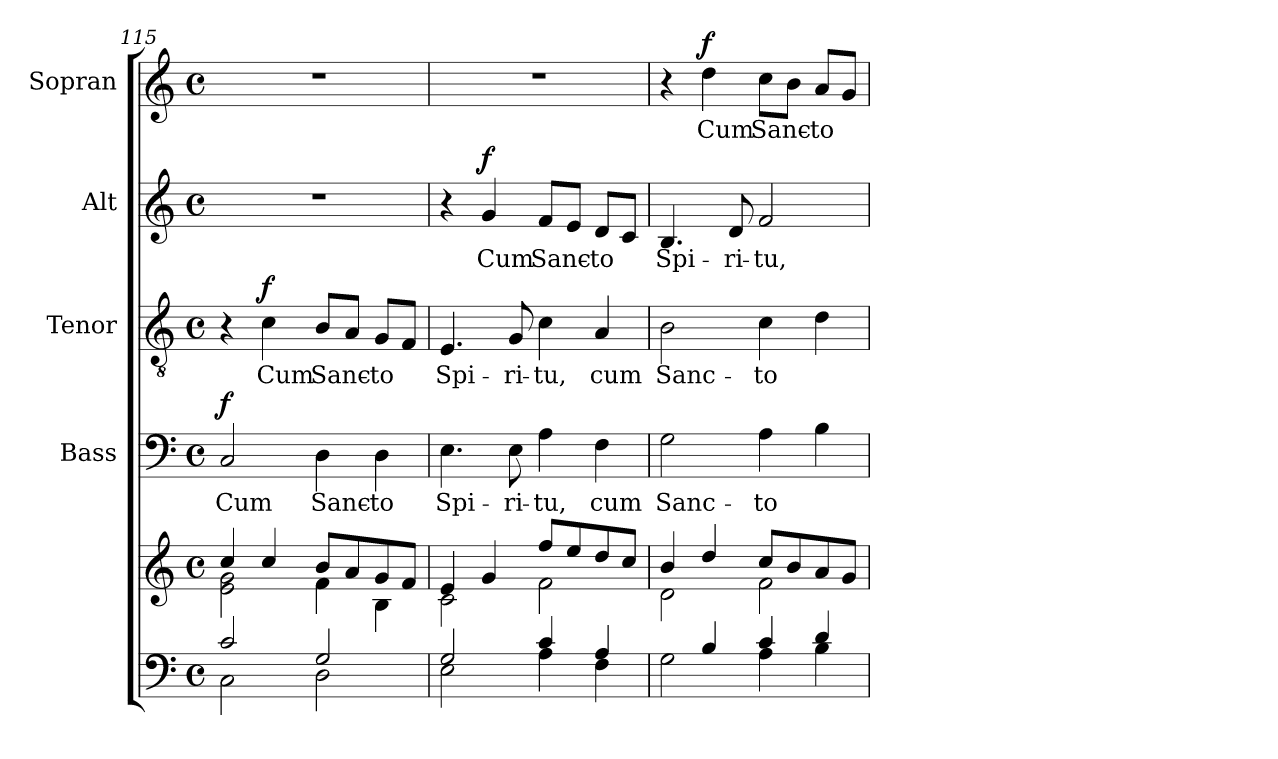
**kern	**kern	**kern	**text	**dynam	**kern	**text	**dynam	**kern	**text	**dynam	**kern	**text	**dynam
*part5	*part5	*part4	*part4	*part4	*part3	*part3	*part3	*part2	*part2	*part2	*part1	*part1	*part1
*staff6	*staff5	*staff4	*staff4	*staff4	*staff3	*staff3	*staff3	*staff2	*staff2	*staff2	*staff1	*staff1	*staff1
*	*	*I"Bass	*	*	*I"Tenor	*	*	*I"Alt	*	*	*I"Sopran	*	*
*	*	*I'B.	*	*	*I'T.	*	*	*I'A.	*	*	*I'S.	*	*
*clefF4	*clefG2	*clefF4	*	*	*clefGv2	*	*	*clefG2	*	*	*clefG2	*	*
*k[]	*k[]	*k[]	*	*	*k[]	*	*	*k[]	*	*	*k[]	*	*
*C:	*C:	*C:	*	*	*C:	*	*	*C:	*	*	*C:	*	*
*M4/4	*M4/4	*M4/4	*	*	*M4/4	*	*	*M4/4	*	*	*M4/4	*	*
*met(c)	*met(c)	*met(c)	*	*	*met(c)	*	*	*met(c)	*	*	*met(c)	*	*
=115	=115	=115	=115	=115	=115	=115	=115	=115	=115	=115	=115	=115	=115
*^	*^	*	*	*	*	*	*	*	*	*	*	*	*
!	!	!	!	!	!LO:LY:b	!LO:DY:a	!	!	!	!	!	!	!	!	!
2c/	2C\	4cc/	2e\ 2g\	2C/	Cum	f	4r	.	.	1r	.	.	1r	.	.
!	!	!	!	!	!	!	!	!LO:LY:b	!LO:DY:a	!	!	!	!	!	!
.	.	4cc/	.	.	.	.	4c\	Cum	f	.	.	.	.	.	.
!	!	!	!	!	!LO:LY:b	!	!	!LO:LY:b	!	!	!	!	!	!	!
2G/	2D\	8b/L	4f\	4D\	Sanc-	.	8B/L	Sanc-	.	.	.	.	.	.	.
.	.	8a/	.	.	.	.	8A/J	.	.	.	.	.	.	.	.
!	!	!	!	!	!LO:LY:b	!	!	!LO:LY:b	!	!	!	!	!	!	!
.	.	8g/	4B\	4D\	-to	.	8G/L	-to	.	.	.	.	.	.	.
.	.	8f/J	.	.	.	.	8F/J	.	.	.	.	.	.	.	.
=116	=116	=116	=116	=116	=116	=116	=116	=116	=116	=116	=116	=116	=116	=116	=116
!	!	!	!	!	!LO:LY:b	!	!	!LO:LY:b	!	!	!	!	!	!	!
2G/	2E\	4e/	2c\	4.E\	Spi-	.	4.E/	Spi-	.	4r	.	.	1r	.	.
!	!	!	!	!	!	!	!	!	!	!	!LO:LY:b	!LO:DY:a	!	!	!
.	.	4g/	.	.	.	.	.	.	.	4g/	Cum	f	.	.	.
!	!	!	!	!	!LO:LY:b	!	!	!LO:LY:b	!	!	!	!	!	!	!
.	.	.	.	8E\	-ri-	.	8G/	-ri-	.	.	.	.	.	.	.
!	!	!	!	!	!LO:LY:b	!	!	!LO:LY:b	!	!	!LO:LY:b	!	!	!	!
4c/	4A\	8ff/L	2f\	4A\	-tu,	.	4c\	-tu,	.	8f/L	Sanc-	.	.	.	.
.	.	8ee/	.	.	.	.	.	.	.	8e/J	.	.	.	.	.
!	!	!	!	!	!LO:LY:b	!	!	!LO:LY:b	!	!	!LO:LY:b	!	!	!	!
4A/	4F\	8dd/	.	4F\	cum	.	4A/	cum	.	8d/L	-to	.	.	.	.
.	.	8cc/J	.	.	.	.	.	.	.	8c/J	.	.	.	.	.
=117	=117	=117	=117	=117	=117	=117	=117	=117	=117	=117	=117	=117	=117	=117	=117
!	!	!	!	!	!LO:LY:b	!	!	!LO:LY:b	!	!	!LO:LY:b	!	!	!	!
4ryy	2G\	4b/	2d\	2G\	Sanc-	.	2B\	Sanc-	.	4.B/	Spi-	.	4r	.	.
!	!	!	!	!	!	!	!	!	!	!	!	!	!	!LO:LY:b	!LO:DY:a
4B/	.	4dd/	.	.	.	.	.	.	.	.	.	.	4dd\	Cum	f
!	!	!	!	!	!	!	!	!	!	!	!LO:LY:b	!	!	!	!
.	.	.	.	.	.	.	.	.	.	8d/	-ri-	.	.	.	.
!	!	!	!	!	!LO:LY:b	!	!	!LO:LY:b	!	!	!LO:LY:b	!	!	!LO:LY:b	!
4c/	4A\	8cc/L	2f\	4A\	-to	.	4c\	-to	.	2f/	-tu,	.	8cc\L	Sanc-	.
.	.	8b/	.	.	.	.	.	.	.	.	.	.	8b\J	.	.
!	!	!	!	!	!	!	!	!	!	!	!	!	!	!LO:LY:b	!
4d/	4B\	8a/	.	4B\	.	.	4d\	.	.	.	.	.	8a/L	-to	.
.	.	8g/J	.	.	.	.	.	.	.	.	.	.	8g/J	.	.
*v	*v	*	*	*	*	*	*	*	*	*	*	*	*	*	*
*	*v	*v	*	*	*	*	*	*	*	*	*	*	*	*
=	=	=	=	=	=	=	=	=	=	=	=	=	=
*-	*-	*-	*-	*-	*-	*-	*-	*-	*-	*-	*-	*-	*-
